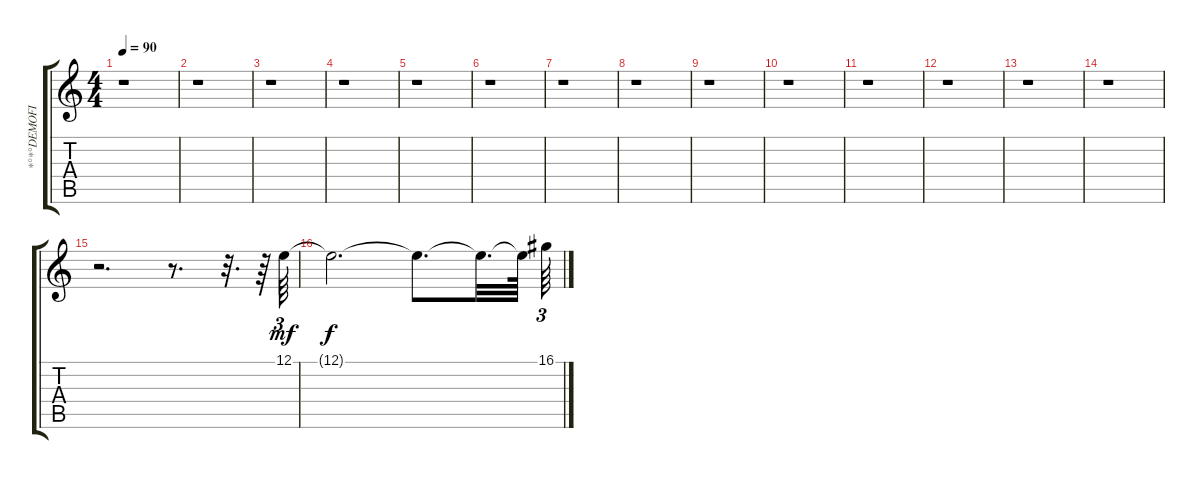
\track ("*°*°DEMOFILE*°*°" "*°*°DEMOFI") {instrument lead1square}
\staff {score tabs}
\tuning (E4 B3 G3 D3 A2 E2) {hide}
\ts (4 4)
\tempo 90
\clef g2
\ks c
r.1{dy f} |
r.1 |
r.1 |
r.1 |
r.1 |
r.1 |
r.1 |
r.1 |
r.1 |
r.1 |
r.1 |
r.1 |
r.1 |
r.1 |
r.2{d} r.8{d} r.32{d} r.64 12.1.64{tu (3 2) dy mf} |
12.1{t}.2{d dy f} 12.1{t}.8{d} 12.1{t}.32{d} 12.1{t}.64 16.1.64{tu (3 2)}
